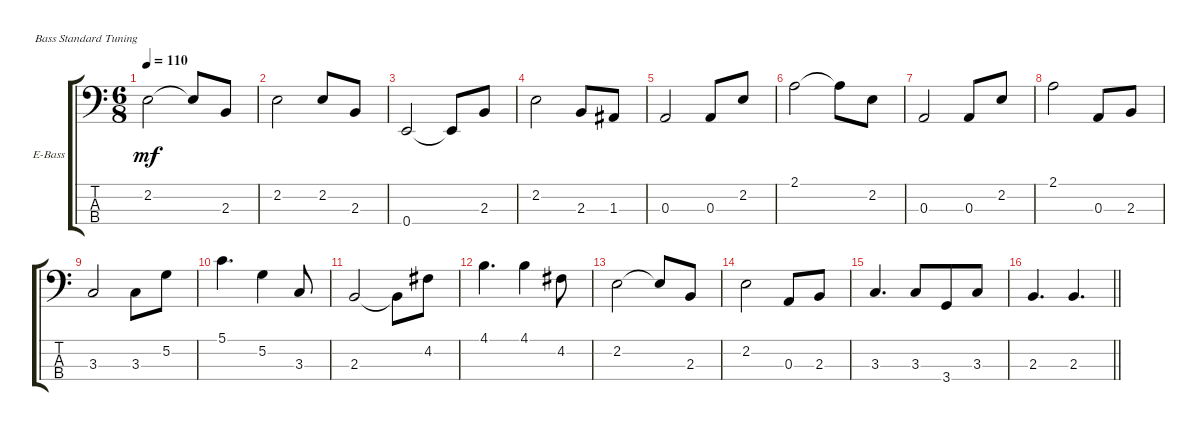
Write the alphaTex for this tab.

\defaultSystemsLayout 4
\bracketExtendMode groupsimilarinstruments
\firstSystemTrackNameOrientation horizontal
\otherSystemsTrackNameOrientation horizontal
\track ("Electric Bass" "E-Bass") {instrument electricbassfinger}
\staff {score tabs}
\tuning (G2 D2 A1 E1)
\ts (6 8)
\tempo 110
\clef f4
\ks c
2.2.2{dy mf} 2.2{t}.8 2.3.8 |
2.2.2 2.2.8 2.3.8 |
0.4.2 0.4{t}.8 2.3.8 |
2.2.2 2.3.8 1.3.8 |
0.3.2 0.3.8 2.2.8 |
2.1.2 2.1{t}.8 2.2.8 |
0.3.2 0.3.8 2.2.8 |
2.1.2 0.3.8 2.3.8 |
3.3.2 3.3.8 5.2.8 |
5.1.4{d} 5.2.4 3.3.8 |
2.3.2 2.3{t}.8 4.2.8 |
4.1.4{d} 4.1.4 4.2.8 |
2.2.2 2.2{t}.8 2.3.8 |
2.2.2 0.3.8 2.3.8 |
3.3.4{d} 3.3.8 3.4.8 3.3.8 |
\barLineRight lightlight
2.3.4{d} 2.3.4{d}
